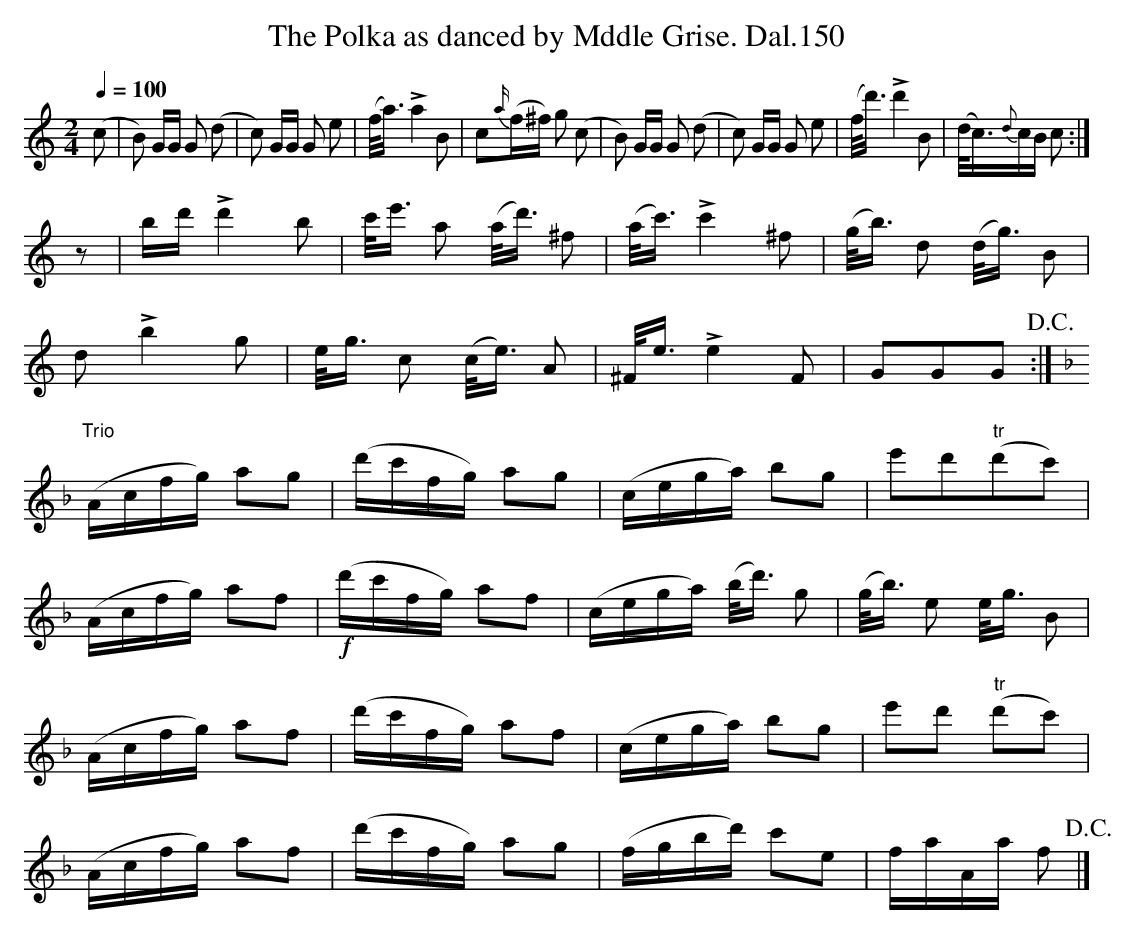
X:1
T:Polka as danced by Mddle Grise. Dal.150, The
M:2/4
L:1/8
Q:1/4=100
K:C
(c|B) G/G/ G (d|c) G/G/ G e|(f/<a/) !>!a2 B|c{a/}}(f/^f/) g (c|B) G/G/ G (d|c) G/G/ G e|(f/<d'/) !>!d'2 B|(d/<c/){d}}c/B/ c:|
z|b/d'/ !>!d'2 b|c'/<e'/ a (a/<d'/) ^f|(a/<c'/) !>!c'2 ^f|(g/<b/) d (d/<g/) B|
d !>!b2 g|e/<g/ c (c/<e/) A|^F/<e/ !>!e2 F|GGG !D.C.!:|
K:F
"Trio"(A/c/f/g/) ag|(d'/c'/f/g/) ag|(c/e/g/a/) bg|e'd'("tr"d'c')|
(A/c/f/g/) af|!f!(d'/c'/f/g/) af|(c/e/g/a/) (b/<d'/) g|(g/<b/) e e/<g/ B|
(A/c/f/g/) af|(d'/c'/f/g/) af|(c/e/g/a/) bg|e'd' ("tr"d'c')|
(A/c/f/g/) af|(d'/c'/f/g/) ag|(f/g/b/d'/) c'e|f/a/A/a/ f !D.C.!|]
